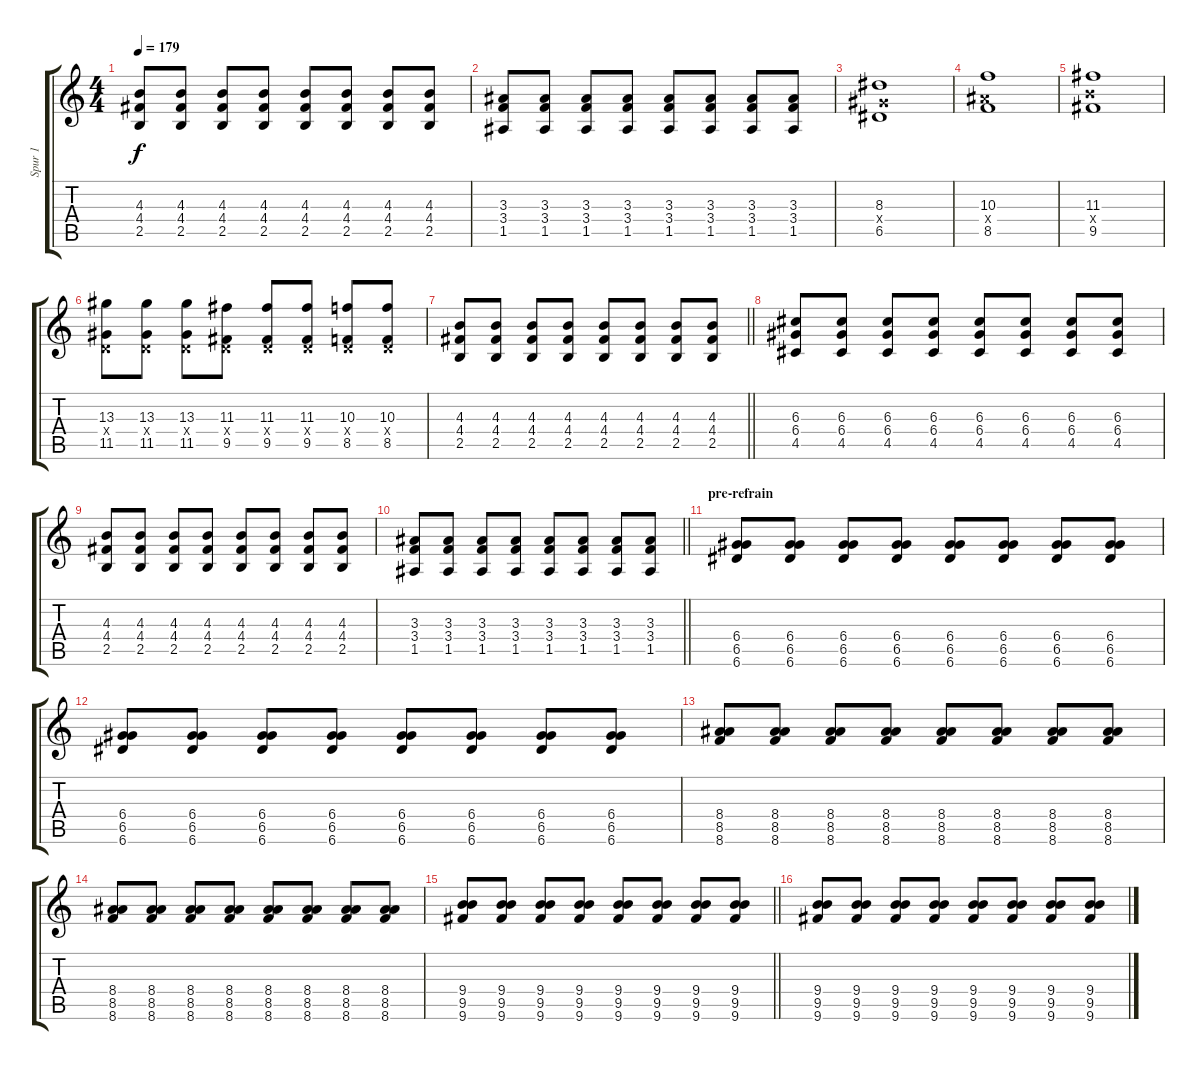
\track ("Spur 1" "Spur 1") {instrument distortionguitar}
\staff {score tabs}
\tuning (E4 B3 G3 D3 A2 D3) {hide}
\ts (4 4)
\tempo 179
\clef g2
\ks c
(4.3 4.4 2.5).8{dy f} (4.3 4.4 2.5).8 (4.3 4.4 2.5).8 (4.3 4.4 2.5).8 (4.3 4.4 2.5).8 (4.3 4.4 2.5).8 (4.3 4.4 2.5).8 (4.3 4.4 2.5).8 |
(3.3 3.4 1.5).8 (3.3 3.4 1.5).8 (3.3 3.4 1.5).8 (3.3 3.4 1.5).8 (3.3 3.4 1.5).8 (3.3 3.4 1.5).8 (3.3 3.4 1.5).8 (3.3 3.4 1.5).8 |
(8.3 6.4{x} 6.5).1 |
(10.3 8.4{x} 8.5).1 |
(11.3 9.4{x} 9.5).1 |
(13.3 0.4{x} 11.5).8 (13.3 0.4{x} 11.5).8 (13.3 0.4{x} 11.5).8 (11.3 0.4{x} 9.5).8 (11.3 0.4{x} 9.5).8 (11.3 0.4{x} 9.5).8 (10.3 0.4{x} 8.5).8 (10.3 0.4{x} 8.5).8 |
\barLineRight lightlight
(4.3 4.4 2.5).8 (4.3 4.4 2.5).8 (4.3 4.4 2.5).8 (4.3 4.4 2.5).8 (4.3 4.4 2.5).8 (4.3 4.4 2.5).8 (4.3 4.4 2.5).8 (4.3 4.4 2.5).8 |
\section ("" "")
(6.3 6.4 4.5).8 (6.3 6.4 4.5).8 (6.3 6.4 4.5).8 (6.3 6.4 4.5).8 (6.3 6.4 4.5).8 (6.3 6.4 4.5).8 (6.3 6.4 4.5).8 (6.3 6.4 4.5).8 |
(4.3 4.4 2.5).8 (4.3 4.4 2.5).8 (4.3 4.4 2.5).8 (4.3 4.4 2.5).8 (4.3 4.4 2.5).8 (4.3 4.4 2.5).8 (4.3 4.4 2.5).8 (4.3 4.4 2.5).8 |
\barLineRight lightlight
(3.3 3.4 1.5).8 (3.3 3.4 1.5).8 (3.3 3.4 1.5).8 (3.3 3.4 1.5).8 (3.3 3.4 1.5).8 (3.3 3.4 1.5).8 (3.3 3.4 1.5).8 (3.3 3.4 1.5).8 |
\section ("" "pre-refrain")
(6.4 6.5 6.6).8 (6.4 6.5 6.6).8 (6.4 6.5 6.6).8 (6.4 6.5 6.6).8 (6.4 6.5 6.6).8 (6.4 6.5 6.6).8 (6.4 6.5 6.6).8 (6.4 6.5 6.6).8 |
(6.4 6.5 6.6).8 (6.4 6.5 6.6).8 (6.4 6.5 6.6).8 (6.4 6.5 6.6).8 (6.4 6.5 6.6).8 (6.4 6.5 6.6).8 (6.4 6.5 6.6).8 (6.4 6.5 6.6).8 |
(8.4 8.5 8.6).8 (8.4 8.5 8.6).8 (8.4 8.5 8.6).8 (8.4 8.5 8.6).8 (8.4 8.5 8.6).8 (8.4 8.5 8.6).8 (8.4 8.5 8.6).8 (8.4 8.5 8.6).8 |
(8.4 8.5 8.6).8 (8.4 8.5 8.6).8 (8.4 8.5 8.6).8 (8.4 8.5 8.6).8 (8.4 8.5 8.6).8 (8.4 8.5 8.6).8 (8.4 8.5 8.6).8 (8.4 8.5 8.6).8 |
\barLineRight lightlight
(9.4 9.5 9.6).8 (9.4 9.5 9.6).8 (9.4 9.5 9.6).8 (9.4 9.5 9.6).8 (9.4 9.5 9.6).8 (9.4 9.5 9.6).8 (9.4 9.5 9.6).8 (9.4 9.5 9.6).8 |
(9.4 9.5 9.6).8 (9.4 9.5 9.6).8 (9.4 9.5 9.6).8 (9.4 9.5 9.6).8 (9.4 9.5 9.6).8 (9.4 9.5 9.6).8 (9.4 9.5 9.6).8 (9.4 9.5 9.6).8
